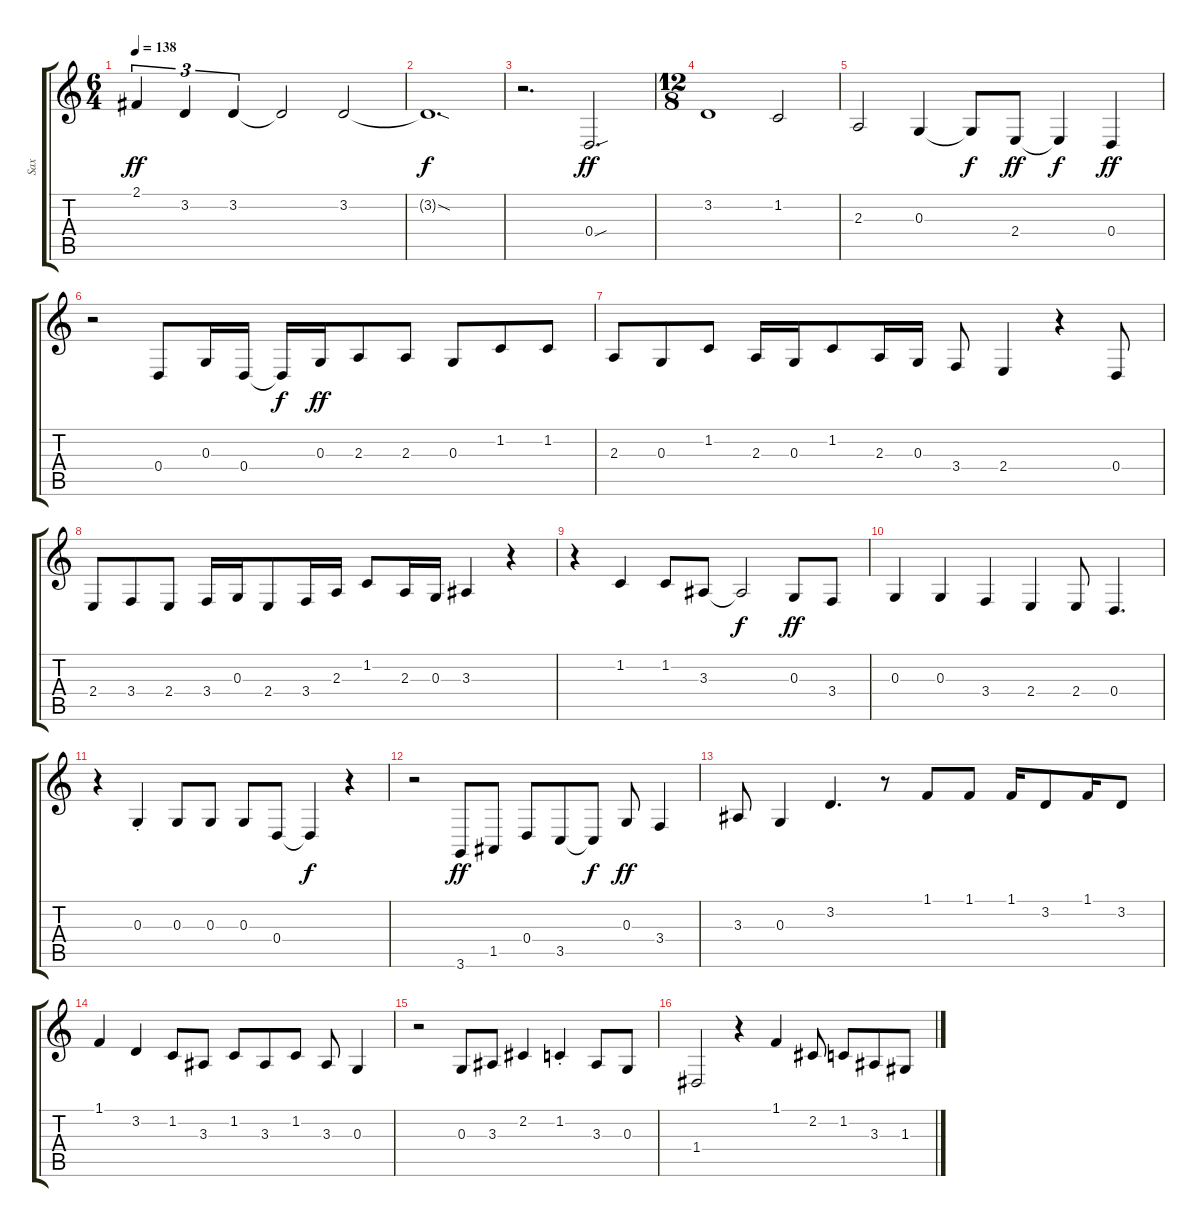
\track ("Sax" "Sax") {instrument baritonesax}
\staff {score tabs}
\tuning (E4 B3 G3 D3 A2 E2) {hide}
\ts (6 4)
\tempo 138
\clef g2
\ks c
2.1{t}.4{tu (3 2) dy ff} 3.2.4{tu (3 2)} 3.2.4{tu (3 2)} 3.2{t}.2 3.2.2 |
3.2{sod t}.1{d dy f} |
r.2{d} 0.4{sou}.2{d dy ff} |
\ts (12 8)
3.2.1 1.2.2 |
2.3.2 0.3.4 0.3{t}.8{dy f} 2.4.8{dy ff} 2.4{t}.4{dy f} 0.4.4{dy ff} |
r.2 0.4.8 0.3.16 0.4.16 0.4{t}.16{dy f} 0.3.16{dy ff} 2.3.8 2.3.8 0.3.8 1.2.8 1.2.8 |
2.3.8 0.3.8 1.2.8 2.3.16 0.3.16 1.2.8 2.3.16 0.3.16 3.4.8 2.4.4 r.4 0.4.8 |
2.4.8 3.4.8 2.4.8 3.4.16 0.3.16 2.4.8 3.4.16 2.3.16 1.2.8 2.3.16 0.3.16 3.3.4 r.4 |
r.4 1.2.4 1.2.8 3.3.8 3.3{t}.2{dy f} 0.3.8{dy ff} 3.4.8 |
0.3.4 0.3.4 3.4.4 2.4.4 2.4.8 0.4.4{d} |
r.4 0.3{st}.4 0.3.8 0.3.8 0.3.8 0.4.8 0.4{t}.4{dy f} r.4 |
r.2 3.6.8{dy ff} 1.5.8 0.4.8 3.5.8 3.5{t}.8{dy f} 0.3.8{dy ff} 3.4.4 |
3.3.8 0.3.4 3.2.4{d} r.8 1.1.8 1.1.8 1.1.16 3.2.8 1.1.16 3.2.8 |
1.1.4 3.2.4 1.2.8 3.3.8 1.2.8 3.3.8 1.2.8 3.3.8 0.3.4 |
r.2 0.3.8 3.3.8 2.2.4 1.2{st}.4 3.3.8 0.3.8 |
1.4.2 r.4 1.1.4 2.2.8 1.2.8 3.3.8 1.3.8
